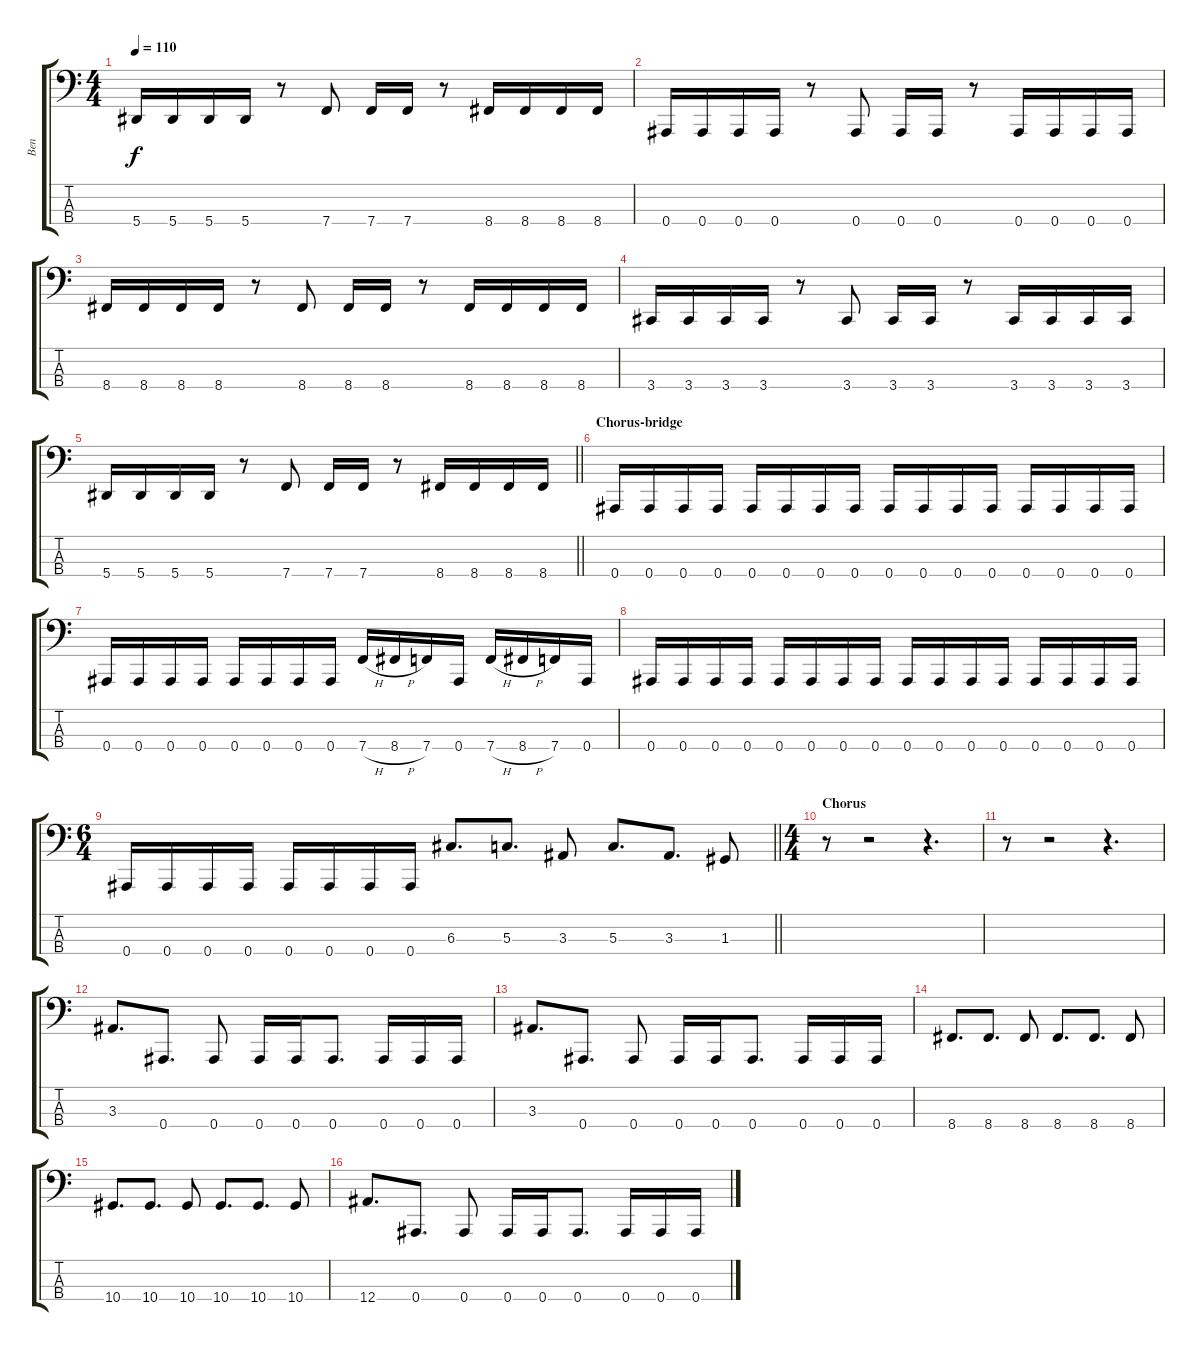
\track ("Ben" "Ben") {instrument slapbass1}
\staff {score tabs}
\tuning (F2 C2 G1 Bb0) {hide}
\ts (4 4)
\tempo 110
\clef f4
\ks c
5.4.16{dy f} 5.4.16 5.4.16 5.4.16 r.8 7.4.8 7.4.16 7.4.16 r.8 8.4.16 8.4.16 8.4.16 8.4.16 |
0.4.16 0.4.16 0.4.16 0.4.16 r.8 0.4.8 0.4.16 0.4.16 r.8 0.4.16 0.4.16 0.4.16 0.4.16 |
8.4.16 8.4.16 8.4.16 8.4.16 r.8 8.4.8 8.4.16 8.4.16 r.8 8.4.16 8.4.16 8.4.16 8.4.16 |
3.4.16 3.4.16 3.4.16 3.4.16 r.8 3.4.8 3.4.16 3.4.16 r.8 3.4.16 3.4.16 3.4.16 3.4.16 |
\barLineRight lightlight
5.4.16 5.4.16 5.4.16 5.4.16 r.8 7.4.8 7.4.16 7.4.16 r.8 8.4.16 8.4.16 8.4.16 8.4.16 |
\section ("" "Chorus-bridge")
0.4.16 0.4.16 0.4.16 0.4.16 0.4.16 0.4.16 0.4.16 0.4.16 0.4.16 0.4.16 0.4.16 0.4.16 0.4.16 0.4.16 0.4.16 0.4.16 |
0.4.16 0.4.16 0.4.16 0.4.16 0.4.16 0.4.16 0.4.16 0.4.16 7.4{h}.16 8.4{h}.16 7.4.16 0.4.16 7.4{h}.16 8.4{h}.16 7.4.16 0.4.16 |
0.4.16 0.4.16 0.4.16 0.4.16 0.4.16 0.4.16 0.4.16 0.4.16 0.4.16 0.4.16 0.4.16 0.4.16 0.4.16 0.4.16 0.4.16 0.4.16 |
\ts (6 4)
\barLineRight lightlight
0.4.16 0.4.16 0.4.16 0.4.16 0.4.16 0.4.16 0.4.16 0.4.16 6.3.8{d} 5.3.8{d} 3.3.8 5.3.8{d} 3.3.8{d} 1.3.8 |
\ts (4 4)
\section ("" "Chorus")
r.8 r.2 r.4{d} |
r.8 r.2 r.4{d} |
3.3.8{d} 0.4.8{d} 0.4.8 0.4.16 0.4.16 0.4.8{d} 0.4.16 0.4.16 0.4.16 |
3.3.8{d} 0.4.8{d} 0.4.8 0.4.16 0.4.16 0.4.8{d} 0.4.16 0.4.16 0.4.16 |
8.4.8{d} 8.4.8{d} 8.4.8 8.4.8{d} 8.4.8{d} 8.4.8 |
10.4.8{d} 10.4.8{d} 10.4.8 10.4.8{d} 10.4.8{d} 10.4.8 |
12.4.8{d} 0.4.8{d} 0.4.8 0.4.16 0.4.16 0.4.8{d} 0.4.16 0.4.16 0.4.16
